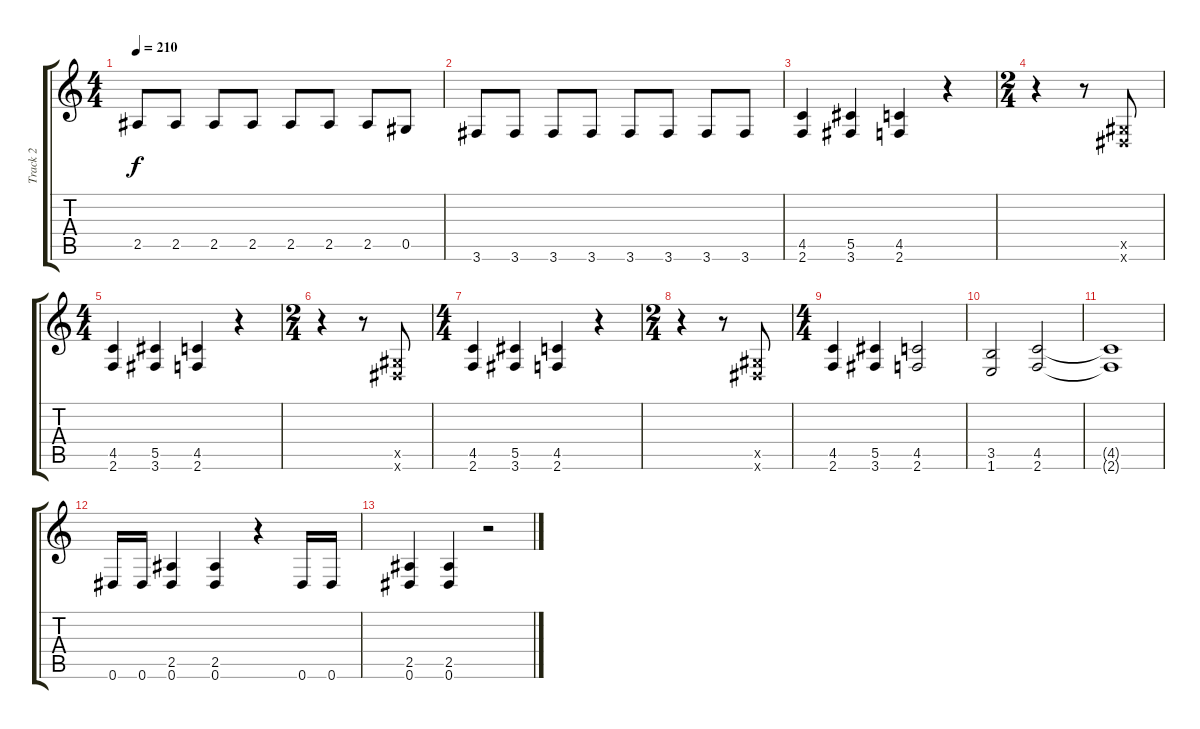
\track ("Track 2" "Track 2") {instrument distortionguitar}
\staff {score tabs}
\tuning (Eb4 Bb3 Gb3 Db3 Ab2 Eb2) {hide}
\ts (4 4)
\tempo 210
\clef g2
\ks c
2.5.8{dy f} 2.5.8 2.5.8 2.5.8 2.5.8 2.5.8 2.5.8 0.5.8 |
3.6.8 3.6.8 3.6.8 3.6.8 3.6.8 3.6.8 3.6.8 3.6.8 |
(4.5 2.6).4 (5.5 3.6).4 (4.5 2.6).4 r.4 |
\ts (2 4)
r.4 r.8 (0.5{x} 0.6{x}).8 |
\ts (4 4)
(4.5 2.6).4 (5.5 3.6).4 (4.5 2.6).4 r.4 |
\ts (2 4)
r.4 r.8 (0.5{x} 0.6{x}).8 |
\ts (4 4)
(4.5 2.6).4 (5.5 3.6).4 (4.5 2.6).4 r.4 |
\ts (2 4)
r.4 r.8 (0.5{x} 0.6{x}).8 |
\ts (4 4)
(4.5 2.6).4 (5.5 3.6).4 (4.5 2.6).2 |
(3.5 1.6).2 (4.5 2.6).2 |
(4.5{t} 2.6{t}).1 |
0.6.16 0.6.16 (2.5 0.6).4 (2.5 0.6).4 r.4 0.6.16 0.6.16 |
(2.5 0.6).4 (2.5 0.6).4 r.2
